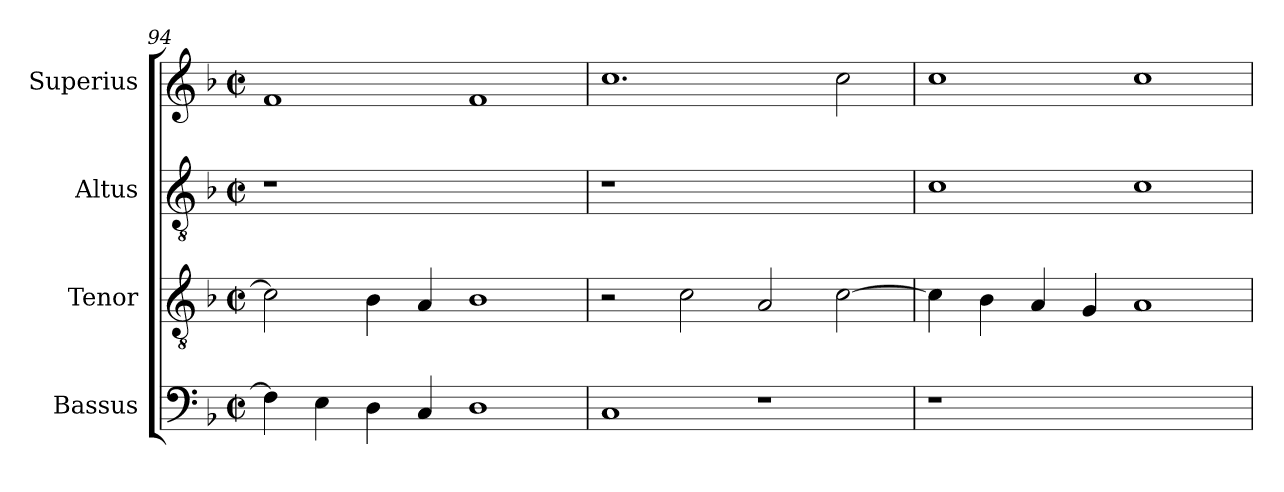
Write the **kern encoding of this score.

**kern	**kern	**kern	**kern
*part4	*part3	*part2	*part1
*staff4	*staff3	*staff2	*staff1
*I"Bassus	*I"Tenor	*I"Altus	*I"Superius
*I'B.	*I'T.	*I'A.	*I'S.
*clefF4	*clefGv2	*clefGv2	*clefG2
*	*ITrd7c12	*ITrd7c12	*
*k[b-]	*k[b-]	*k[b-]	*k[b-]
*F:	*F:	*F:	*F:
*M2/2	*M2/2	*M2/2	*M2/2
*met(c|)	*met(c|)	*met(c|)	*met(c|)
=94	=94	=94	=94
!	!	!LO:N:vis=1	!
4Fi\]	2Ci\]	1r	1fi
4Ei\	.	.	.
4Di\	4BB-i\	.	.
4Ci/	4AAi/	.	.
1Di	1BB-i	1ryy	1fi
=95	=95	=95	=95
!	!	!LO:N:vis=1	!
1Ci	2r	1r	1.cci
.	2Ci\	.	.
1r	2AAi/	1ryy	.
.	[>2Ci\	.	2cci\
=96	=96	=96	=96
!LO:N:vis=1	!	!	!
1r	4Ci\]	1Ci	1cci
.	4BB-i\	.	.
.	4AAi/	.	.
.	4GGi/	.	.
1ryy	1AAi	1Ci	1cci
=	=	=	=
*-	*-	*-	*-
